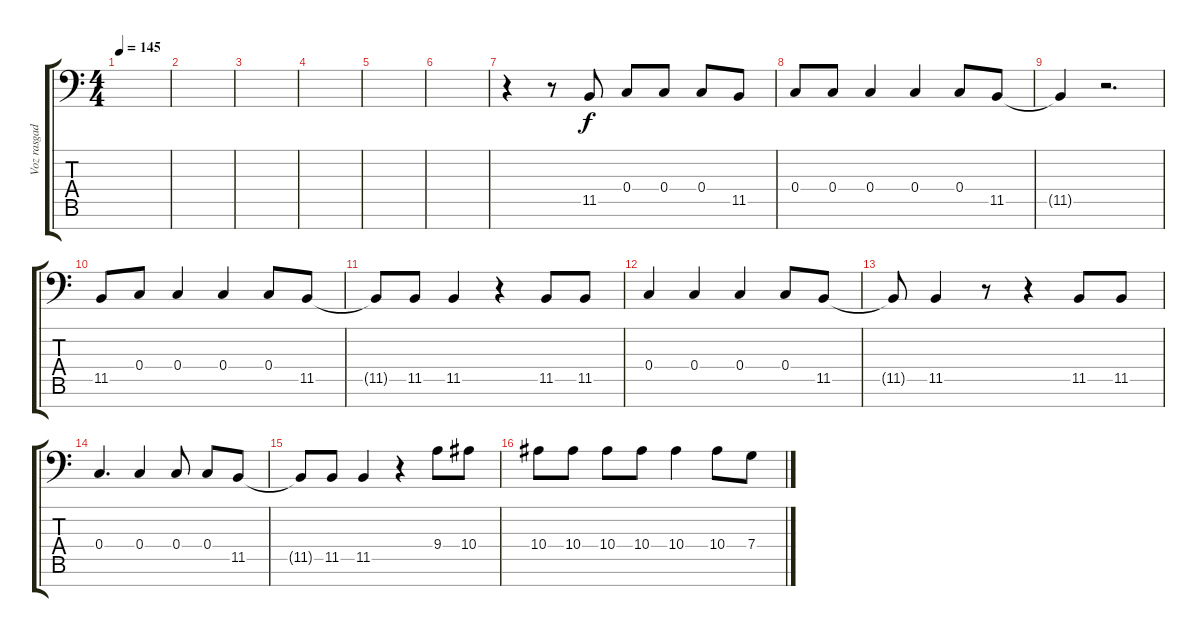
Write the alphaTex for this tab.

\track ("Voz rasgada y lírica del man" "Voz rasgad") {instrument timpani}
\staff {score tabs}
\tuning (C6 C5 C4 C3 C2 C1 C0) {hide}
\ts (4 4)
\tempo 145
\clef f4
\ks c
|
|
|
|
|
|
r.4 r.8 11.5.8 0.4.8 0.4.8 0.4.8 11.5.8 |
0.4.8 0.4.8 0.4.4 0.4.4 0.4.8 11.5.8 |
11.5{t}.4 r.2{d} |
11.5.8 0.4.8 0.4.4 0.4.4 0.4.8 11.5.8 |
11.5{t}.8 11.5.8 11.5.4 r.4 11.5.8 11.5.8 |
0.4.4 0.4.4 0.4.4 0.4.8 11.5.8 |
11.5{t}.8 11.5.4 r.8 r.4 11.5.8 11.5.8 |
0.4.4{d} 0.4.4 0.4.8 0.4.8 11.5.8 |
11.5{t}.8 11.5.8 11.5.4 r.4 9.4.8{instrument kalimba} 10.4.8 |
10.4.8 10.4.8 10.4.8 10.4.8 10.4.4 10.4.8 7.4.8
